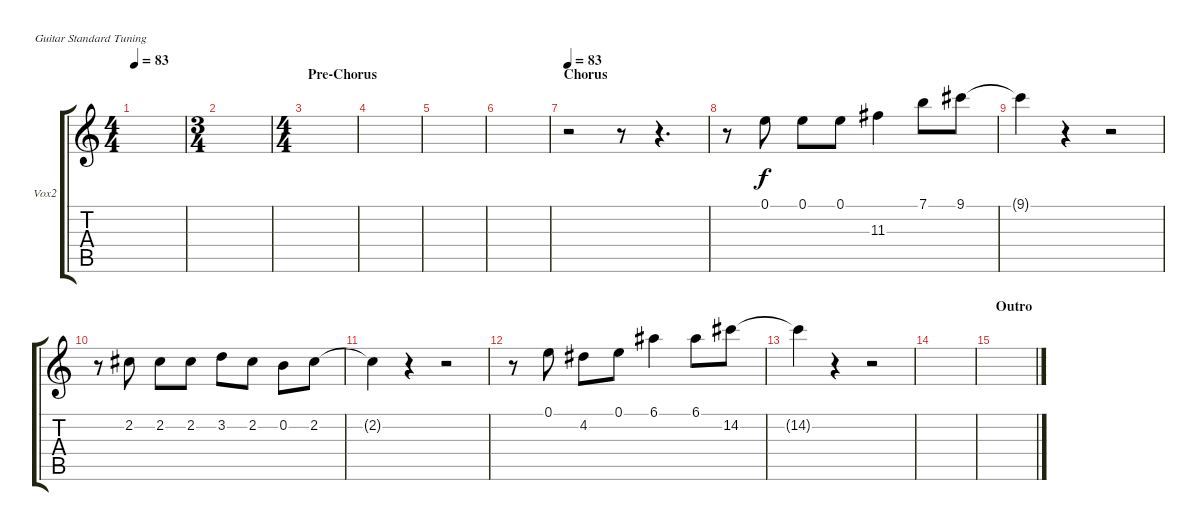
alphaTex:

\bracketExtendMode groupsimilarinstruments
\firstSystemTrackNameOrientation horizontal
\otherSystemsTrackNameOrientation horizontal
\track ("Vocals 2" "Vox2") {instrument electricguitarclean}
\staff {score tabs}
\tuning (E4 B3 G3 D3 A2 E2)
\ts (4 4)
\tempo 83
\clef g2
\scale
0.333333
\ks c
|
\ts (3 4)
\scale
0.395904 |
\ts (4 4)
\section ("" "Pre-Chorus")
\scale
0.395904 |
\scale
0.208191 |
\scale
0.333333 |
\scale
0.333333 |
\section ("" "Chorus")
\tempo 83
\scale
0.333333 r.2 r.8 r.4{d} |
\scale
0.333333 r.8 0.1.8 0.1.8 0.1.8 11.3.4 7.1.8 9.1.8 |
\scale
0.333333 9.1{t}.4 r.4 r.2 |
\scale
0.333333 r.8 2.2.8 2.2.8 2.2.8 3.2.8 2.2.8 0.2.8 2.2.8 |
\scale
0.333333 2.2{t}.4 r.4 r.2 |
\scale
0.333333 r.8 0.1.8 4.2.8 0.1.8 6.1.4 6.1.8 14.2.8 |
\scale
0.333333 14.2{t}.4 r.4 r.2 |
\scale
0.333333 |
\section ("" "Outro")
\scale
0.333333 |
\scale
0.333333
